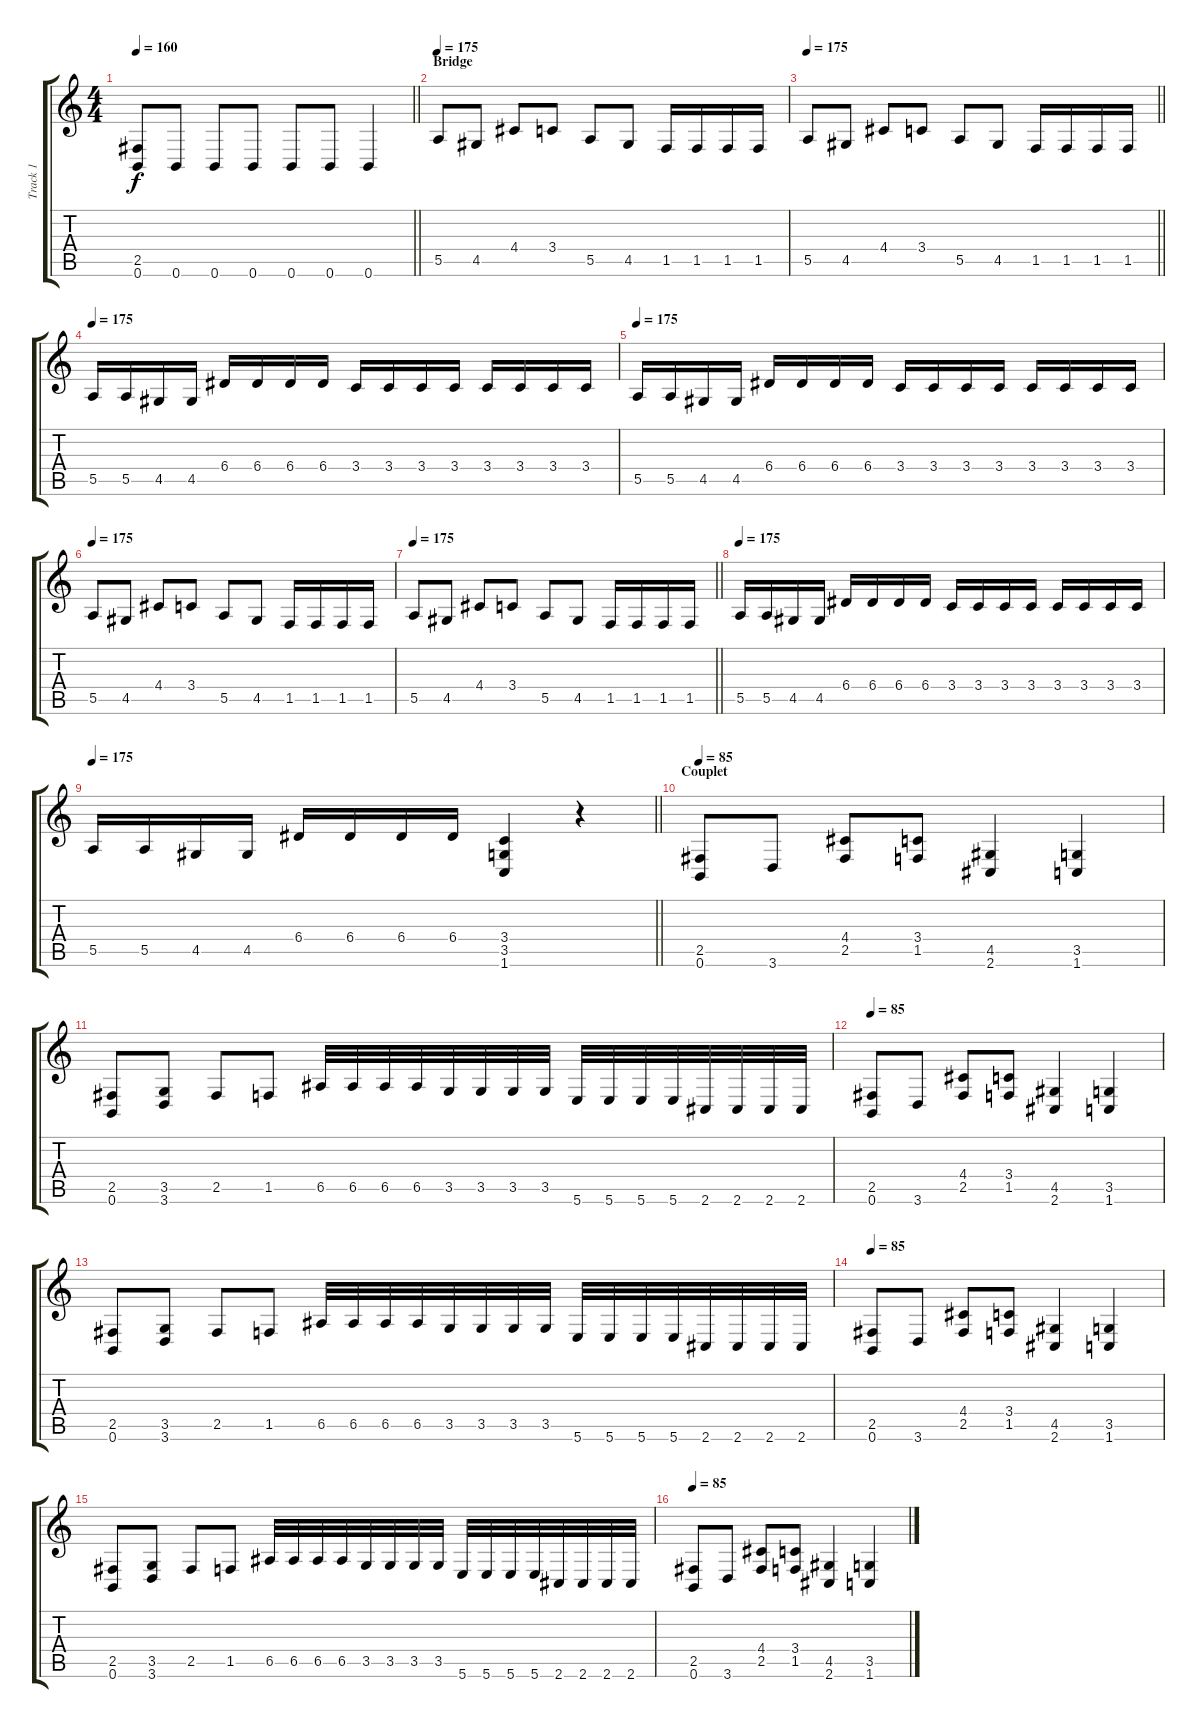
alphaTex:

\track ("Track 1" "Track 1") {instrument distortionguitar}
\staff {score tabs}
\tuning (B3 Gb3 D3 A2 E2 B1) {hide}
\ts (4 4)
\tempo 160
\clef g2
\barLineRight lightlight
\ks c
(2.5 0.6).8{dy f} 0.6.8 0.6.8 0.6.8 0.6.8 0.6.8 0.6.4 |
\section ("" "Bridge")
\tempo 175
5.5.8 4.5.8 4.4.8 3.4.8 5.5.8 4.5.8 1.5.16 1.5.16 1.5.16 1.5.16 |
\tempo 175
\barLineRight lightlight
5.5.8 4.5.8 4.4.8 3.4.8 5.5.8 4.5.8 1.5.16 1.5.16 1.5.16 1.5.16 |
\tempo 175
5.5.16 5.5.16 4.5.16 4.5.16 6.4.16 6.4.16 6.4.16 6.4.16 3.4.16 3.4.16 3.4.16 3.4.16 3.4.16 3.4.16 3.4.16 3.4.16 |
\tempo 175
5.5.16 5.5.16 4.5.16 4.5.16 6.4.16 6.4.16 6.4.16 6.4.16 3.4.16 3.4.16 3.4.16 3.4.16 3.4.16 3.4.16 3.4.16 3.4.16 |
\tempo 175
5.5.8 4.5.8 4.4.8 3.4.8 5.5.8 4.5.8 1.5.16 1.5.16 1.5.16 1.5.16 |
\tempo 175
\barLineRight lightlight
5.5.8 4.5.8 4.4.8 3.4.8 5.5.8 4.5.8 1.5.16 1.5.16 1.5.16 1.5.16 |
\tempo 175
5.5.16 5.5.16 4.5.16 4.5.16 6.4.16 6.4.16 6.4.16 6.4.16 3.4.16 3.4.16 3.4.16 3.4.16 3.4.16 3.4.16 3.4.16 3.4.16 |
\tempo 175
\barLineRight lightlight
5.5.16 5.5.16 4.5.16 4.5.16 6.4.16 6.4.16 6.4.16 6.4.16 (3.4 3.5 1.6).4 r.4 |
\section ("" "Couplet")
\tempo 85
(2.5 0.6).8 3.6.8 (4.4 2.5).8 (3.4 1.5).8 (4.5 2.6).4 (3.5 1.6).4 |
(2.5 0.6).8 (3.5 3.6).8 2.5.8 1.5.8 6.5.32 6.5.32 6.5.32 6.5.32 3.5.32 3.5.32 3.5.32 3.5.32 5.6.32 5.6.32 5.6.32 5.6.32 2.6.32 2.6.32 2.6.32 2.6.32 |
\tempo 85
(2.5 0.6).8 3.6.8 (4.4 2.5).8 (3.4 1.5).8 (4.5 2.6).4 (3.5 1.6).4 |
(2.5 0.6).8 (3.5 3.6).8 2.5.8 1.5.8 6.5.32 6.5.32 6.5.32 6.5.32 3.5.32 3.5.32 3.5.32 3.5.32 5.6.32 5.6.32 5.6.32 5.6.32 2.6.32 2.6.32 2.6.32 2.6.32 |
\tempo 85
(2.5 0.6).8 3.6.8 (4.4 2.5).8 (3.4 1.5).8 (4.5 2.6).4 (3.5 1.6).4 |
(2.5 0.6).8 (3.5 3.6).8 2.5.8 1.5.8 6.5.32 6.5.32 6.5.32 6.5.32 3.5.32 3.5.32 3.5.32 3.5.32 5.6.32 5.6.32 5.6.32 5.6.32 2.6.32 2.6.32 2.6.32 2.6.32 |
\tempo 85
(2.5 0.6).8 3.6.8 (4.4 2.5).8 (3.4 1.5).8 (4.5 2.6).4 (3.5 1.6).4
